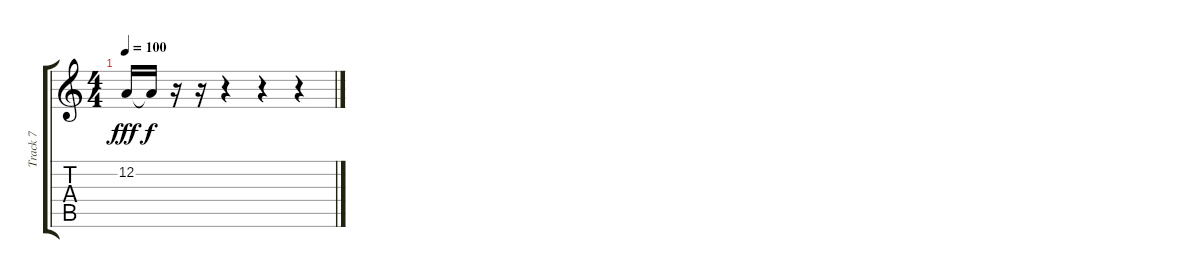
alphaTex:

\track ("Track 7" "Track 7") {instrument lead1square}
\staff {score tabs}
\tuning (D4 A3 F3 C3 G2 C2) {hide}
\ts (4 4)
\tempo 100
\clef g2
\ks c
12.2.16{dy fff} 12.2{t}.16{dy f} r.16 r.16 r.4 r.4 r.4
